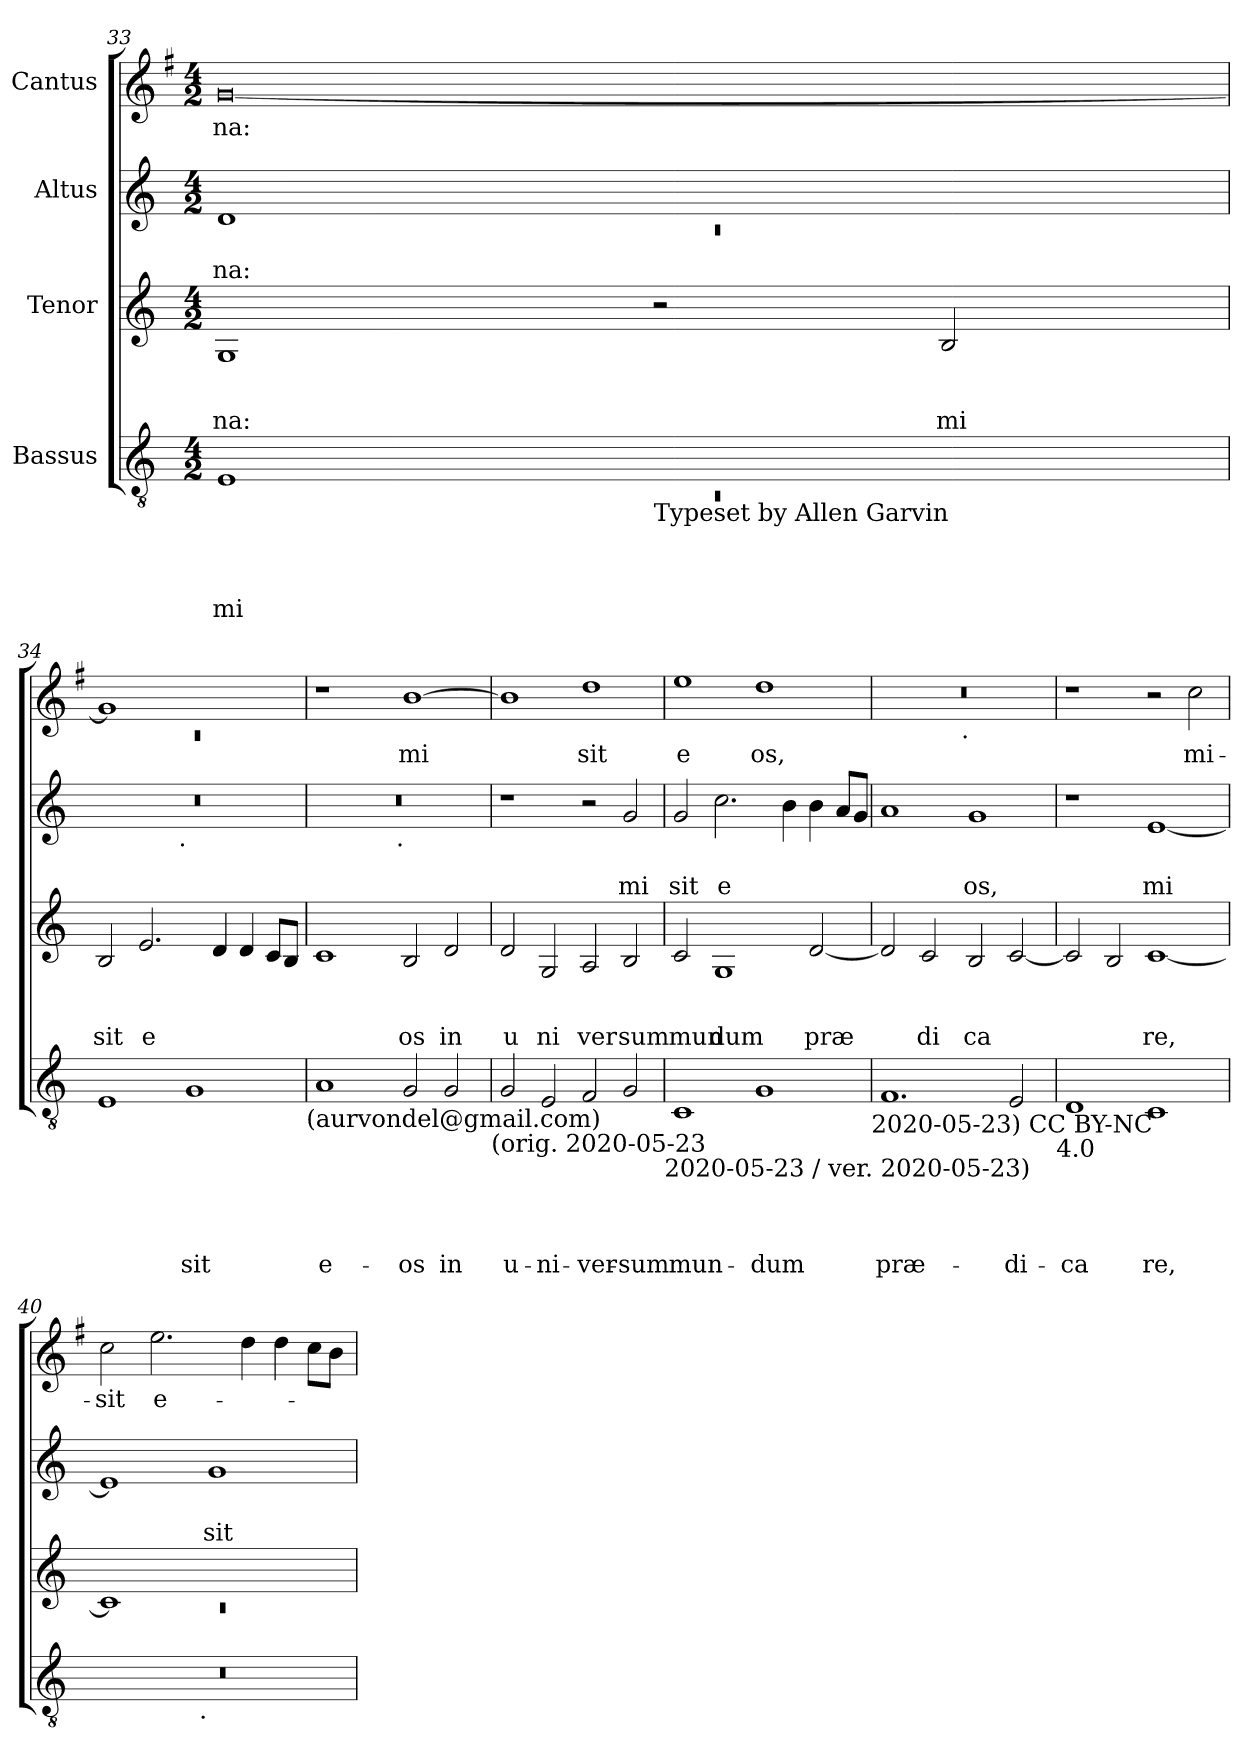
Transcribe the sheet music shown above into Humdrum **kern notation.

**kern	**text	**text	**text	**text	**kern	**text	**text	**text	**kern	**text	**text	**kern	**text
*part4	*part4	*part4	*part4	*part4	*part3	*part3	*part3	*part3	*part2	*part2	*part2	*part1	*part1
*staff4	*staff4	*staff4	*staff4	*staff4	*staff3	*staff3	*staff3	*staff3	*staff2	*staff2	*staff2	*staff1	*staff1
*I"Bassus	*	*	*	*	*I"Tenor	*	*	*	*I"Altus	*	*	*I"Cantus	*
*clefGv2	*	*	*	*	*clefG2	*	*	*	*clefG2	*	*	*clefG2	*
*	*	*	*	*	*	*	*	*	*	*	*	*ITrd-3c-5	*
*k[]	*	*	*	*	*k[]	*	*	*	*k[]	*	*	*k[]	*
*C:	*	*	*	*	*C:	*	*	*	*C:	*	*	*C:	*
*M4/2	*	*	*	*	*M4/2	*	*	*	*M4/2	*	*	*M4/2	*
=33	=33	=33	=33	=33	=33	=33	=33	=33	=33	=33	=33	=33	=33
*^	*	*	*	*	*	*	*	*	*^	*	*	*	*
!	!LO:N:vis=1	!	!	!	!LO:LY:b	!	!	!	!LO:LY:b	!	!LO:N:vis=1	!	!LO:LY:b	!	!LO:LY:b
*	*^	*	*	*	*	*	*	*	*	*	*	*	*	*	*
0ryy	0rC	1E	.	.	.	mi-	1G	.	.	na:	1d	0rc	.	na:	[<0cc	-na:
!	!	!LO:TX:b:t=Typeset by Allen Garvin	!	!	!	!	!	!	!	!	!	!	!	!	!	!
.	.	1ryy	.	.	.	.	2r	.	.	.	1ryy	.	.	.	.	.
!	!	!	!	!	!	!	!	!	!	!LO:LY:b	!	!	!	!	!	!
.	.	.	.	.	.	.	2B/	.	.	mi	.	.	.	.	.	.
*v	*v	*v	*	*	*	*	*	*	*	*	*	*	*	*	*	*
=34	=34	=34	=34	=34	=34	=34	=34	=34	=34	=34	=34	=34	=34	=34
*	*	*	*	*	*	*	*	*	*	*	*	*	*^	*
!	!	!	!	!	!	!	!	!LO:LY:b	!	!	!	!	!	!LO:N:vis=1	!
1E	.	.	.	.	2B/	.	.	sit	0r	2ryy	.	.	1cc]	0rc	.
!	!	!	!	!	!	!	!	!LO:LY:b	!	!	!	!	!	!	!
.	.	.	.	.	2.e/	.	.	e	.	4...ryy	.	.	.	.	.
!	!	!	!	!	!	!	!	!	!	!LO:TX:b:t=.	!	!	!	!	!
.	.	.	.	.	.	.	.	.	.	1ryy	.	.	.	.	.
!	!	!	!	!LO:LY:b	!	!	!	!	!	!	!	!	!	!	!
1G	.	.	.	-sit	.	.	.	.	.	.	.	.	1ryy	.	.
.	.	.	.	.	4d/	.	.	.	.	.	.	.	.	.	.
.	.	.	.	.	4d/	.	.	.	.	.	.	.	.	.	.
.	.	.	.	.	8c/L	.	.	.	.	.	.	.	.	.	.
.	.	.	.	.	8B/J	.	.	.	.	.	.	.	.	.	.
.	.	.	.	.	.	.	.	.	.	32ryy	.	.	.	.	.
!LO:TX:b:t=(aurvondel@gmail.com)	!	!	!	!	!	!	!	!	!	!	!	!	!	!	!
=35	=35	=35	=35	=35	=35	=35	=35	=35	=35	=35	=35	=35	=35	=35	=35
!	!	!	!	!LO:LY:b	!	!	!	!	!	!	!	!	!	!	!
*	*	*	*	*	*	*	*	*	*	*	*	*	*v	*v	*
1A	.	.	.	e-	1c	.	.	.	0r	2ryy	.	.	1r	.
.	.	.	.	.	.	.	.	.	.	4...ryy	.	.	.	.
!	!	!	!	!	!	!	!	!	!	!LO:TX:b:t=.	!	!	!	!
.	.	.	.	.	.	.	.	.	.	1ryy	.	.	.	.
!	!	!	!	!LO:LY:b	!	!	!	!LO:LY:b	!	!	!	!	!	!LO:LY:b
2G/	.	.	.	-os	2B/	.	.	os	.	.	.	.	[>1ee	mi
!	!	!	!	!LO:LY:b	!	!	!	!LO:LY:b	!	!	!	!	!	!
2G/	.	.	.	in	2d/	.	.	in	.	.	.	.	.	.
.	.	.	.	.	.	.	.	.	.	32ryy	.	.	.	.
!LO:TX:b:t=(orig. 2020-05-23	!	!	!	!	!	!	!	!	!	!	!	!	!	!
=36	=36	=36	=36	=36	=36	=36	=36	=36	=36	=36	=36	=36	=36	=36
!	!	!	!	!LO:LY:b	!	!	!	!LO:LY:b	!	!	!	!	!	!
*	*	*	*	*	*	*	*	*	*v	*v	*	*	*	*
2G/	.	.	.	u-	2d/	.	.	u	1r	.	.	1ee]	.
!	!	!	!	!LO:LY:b	!	!	!	!LO:LY:b	!	!	!	!	!
2E/	.	.	.	-ni-	2G/	.	.	ni	.	.	.	.	.
!	!	!	!	!LO:LY:b	!	!	!	!LO:LY:b	!	!	!	!	!LO:LY:b
2F/	.	.	.	-ver-	2A/	.	.	ver	2r	.	.	1gg	sit
!	!	!	!	!LO:LY:b	!	!	!	!LO:LY:b	!	!	!LO:LY:b	!	!
2G/	.	.	.	-sum	2B/	.	.	sum	2g/	.	mi	.	.
!LO:TX:b:t=2020-05-23 / ver. 2020-05-23)	!	!	!	!	!	!	!	!	!	!	!	!	!
=37	=37	=37	=37	=37	=37	=37	=37	=37	=37	=37	=37	=37	=37
!	!	!	!	!LO:LY:b	!	!	!	!LO:LY:b	!	!	!LO:LY:b	!	!LO:LY:b
1C	.	.	.	mun-	2c/	.	.	mun	2g/	.	sit	1aa	e
!	!	!	!	!	!	!	!	!LO:LY:b	!	!	!LO:LY:b	!	!
.	.	.	.	.	1G	.	.	dum	2.cc\	.	e	.	.
!	!	!	!	!LO:LY:b	!	!	!	!	!	!	!	!	!LO:LY:b
1G	.	.	.	-dum	.	.	.	.	.	.	.	1gg	os,
.	.	.	.	.	.	.	.	.	4b\	.	.	.	.
!	!	!	!	!	!	!	!	!LO:LY:b	!	!	!	!	!
.	.	.	.	.	[<2d/	.	.	præ	4b\	.	.	.	.
.	.	.	.	.	.	.	.	.	8a/L	.	.	.	.
.	.	.	.	.	.	.	.	.	8g/J	.	.	.	.
!LO:TX:b:t=2020-05-23) CC BY-NC	!	!	!	!	!	!	!	!	!	!	!	!	!
=38	=38	=38	=38	=38	=38	=38	=38	=38	=38	=38	=38	=38	=38
!	!	!	!	!LO:LY:b	!	!	!	!	!	!	!	!	!
*	*	*	*	*	*	*	*	*	*	*	*	*^	*
1.F	.	.	.	præ-	2d/]	.	.	.	1a	.	.	0r	2ryy	.
!	!	!	!	!	!	!	!	!LO:LY:b	!	!	!	!	!	!
.	.	.	.	.	2c/	.	.	di	.	.	.	.	4...ryy	.
!	!	!	!	!	!	!	!	!	!	!	!	!	!LO:TX:b:t=.	!
.	.	.	.	.	.	.	.	.	.	.	.	.	1ryy	.
!	!	!	!	!	!	!	!	!LO:LY:b	!	!	!LO:LY:b	!	!	!
.	.	.	.	.	2B/	.	.	ca	1g	.	os,	.	.	.
!	!	!	!	!LO:LY:b	!	!	!	!	!	!	!	!	!	!
2E/	.	.	.	-di-	[>2c/	.	.	.	.	.	.	.	.	.
.	.	.	.	.	.	.	.	.	.	.	.	.	32ryy	.
!LO:TX:b:t=4.0	!	!	!	!	!	!	!	!	!	!	!	!	!	!
!!LO:PB:g=z
=39	=39	=39	=39	=39	=39	=39	=39	=39	=39	=39	=39	=39	=39	=39
!	!	!	!	!LO:LY:b	!	!	!	!	!	!	!	!	!	!
*	*	*	*	*	*	*	*	*	*	*	*	*v	*v	*
1D	.	.	.	-ca	2c/]	.	.	.	1r	.	.	1r	.
.	.	.	.	.	2B/	.	.	.	.	.	.	.	.
!	!	!	!	!LO:LY:b	!	!	!	!LO:LY:b	!	!	!LO:LY:b	!	!
1C	.	.	.	re,	[<1c	.	.	re,	[<1e	.	mi	2r	.
!	!	!	!	!	!	!	!	!	!	!	!	!	!LO:LY:b
.	.	.	.	.	.	.	.	.	.	.	.	2ff\	mi-
=40	=40	=40	=40	=40	=40	=40	=40	=40	=40	=40	=40	=40	=40
*	*	*	*	*	*^	*	*	*	*	*	*	*	*
!	!	!	!	!	!	!LO:N:vis=1	!	!	!	!	!	!	!	!LO:LY:b
*^	*	*	*	*	*	*	*	*	*	*	*	*	*	*
0r	2ryy	.	.	.	.	1c]	0rc	.	.	.	1e]	.	.	2ff\	-sit
!	!	!	!	!	!	!	!	!	!	!	!	!	!	!	!LO:LY:b
.	4...ryy	.	.	.	.	.	.	.	.	.	.	.	.	2.aa\	e-
!	!LO:TX:b:t=.	!	!	!	!	!	!	!	!	!	!	!	!	!	!
.	1ryy	.	.	.	.	.	.	.	.	.	.	.	.	.	.
!	!	!	!	!	!	!	!	!	!	!	!	!	!LO:LY:b	!	!
.	.	.	.	.	.	1ryy	.	.	.	.	1g	.	sit	.	.
.	.	.	.	.	.	.	.	.	.	.	.	.	.	4gg\	.
.	.	.	.	.	.	.	.	.	.	.	.	.	.	4gg\	.
.	.	.	.	.	.	.	.	.	.	.	.	.	.	8ff\L	.
.	.	.	.	.	.	.	.	.	.	.	.	.	.	8ee\J	.
.	32ryy	.	.	.	.	.	.	.	.	.	.	.	.	.	.
*v	*v	*	*	*	*	*	*	*	*	*	*	*	*	*	*
*	*	*	*	*	*v	*v	*	*	*	*	*	*	*	*
=	=	=	=	=	=	=	=	=	=	=	=	=	=
*-	*-	*-	*-	*-	*-	*-	*-	*-	*-	*-	*-	*-	*-
